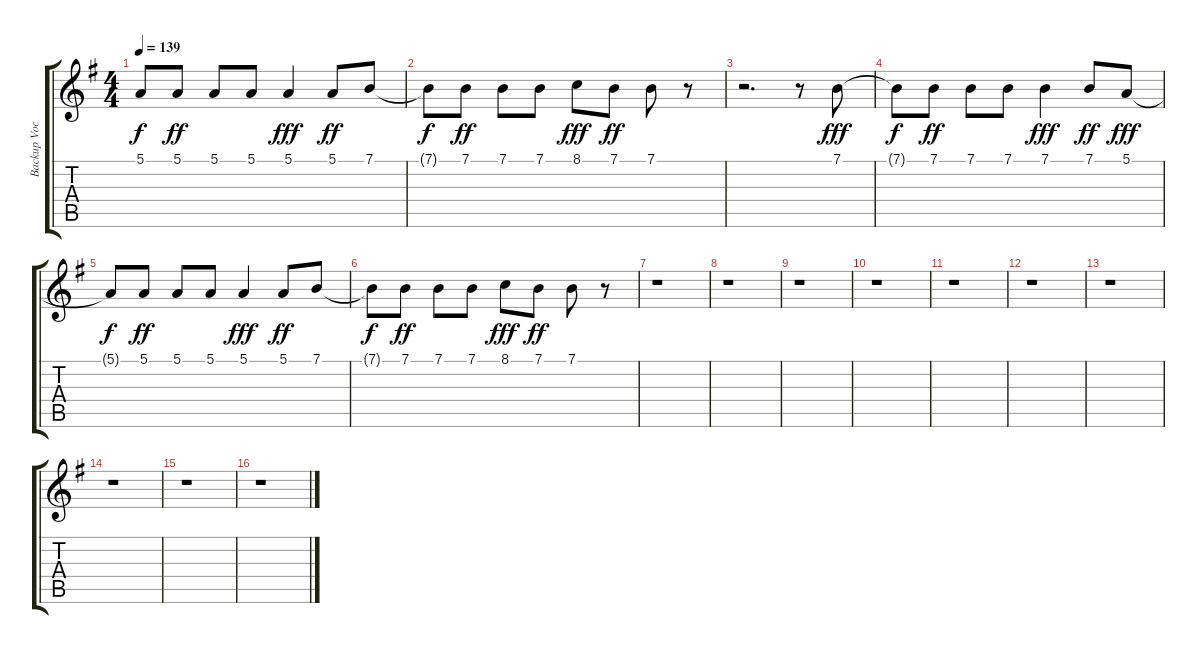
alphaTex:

\track ("Backup Vocals" "Backup Voc") {instrument flute}
\staff {score tabs}
\tuning (E4 B3 G3 D3 A2 E2) {hide}
\ts (4 4)
\tempo 139
\clef g2
\ks g
5.1{t}.8{dy f} 5.1.8{dy ff} 5.1.8 5.1.8 5.1.4{dy fff} 5.1.8{dy ff} 7.1.8 |
7.1{t}.8{dy f} 7.1.8{dy ff} 7.1.8 7.1.8 8.1.8{dy fff} 7.1.8{dy ff} 7.1.8 r.8 |
r.2{d} r.8 7.1.8{dy fff} |
7.1{t}.8{dy f} 7.1.8{dy ff} 7.1.8 7.1.8 7.1.4{dy fff} 7.1.8{dy ff} 5.1.8{dy fff} |
5.1{t}.8{dy f} 5.1.8{dy ff} 5.1.8 5.1.8 5.1.4{dy fff} 5.1.8{dy ff} 7.1.8 |
7.1{t}.8{dy f} 7.1.8{dy ff} 7.1.8 7.1.8 8.1.8{dy fff} 7.1.8{dy ff} 7.1.8 r.8 |
r.1 |
r.1 |
r.1 |
r.1 |
r.1 |
r.1 |
r.1 |
r.1 |
r.1 |
r.1
